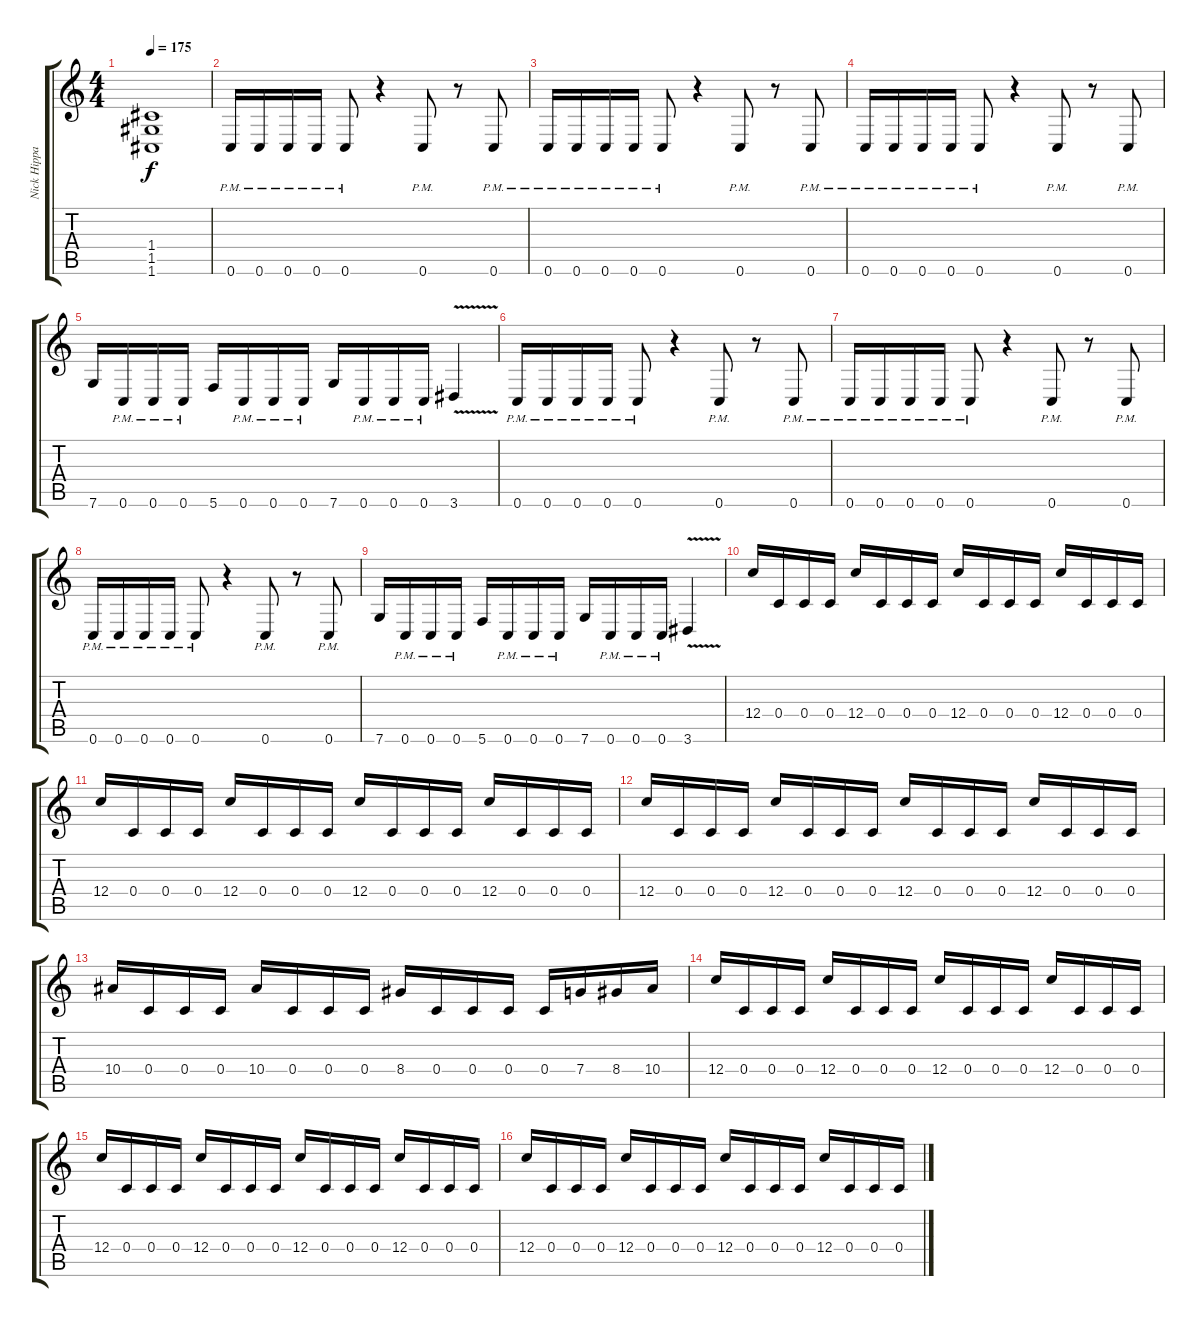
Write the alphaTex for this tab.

\track ("Nick Hippa" "Nick Hippa") {instrument distortionguitar}
\staff {score tabs}
\tuning (D4 A3 F3 C3 G2 C2) {hide}
\ts (4 4)
\tempo 175
\clef g2
\ks c
(1.4 1.5 1.6).1{dy f} |
0.6{pm}.16 0.6{pm}.16 0.6{pm}.16 0.6{pm}.16 0.6{pm}.8 r.4 0.6{pm}.8 r.8 0.6{pm}.8 |
0.6{pm}.16 0.6{pm}.16 0.6{pm}.16 0.6{pm}.16 0.6{pm}.8 r.4 0.6{pm}.8 r.8 0.6{pm}.8 |
0.6{pm}.16 0.6{pm}.16 0.6{pm}.16 0.6{pm}.16 0.6{pm}.8 r.4 0.6{pm}.8 r.8 0.6{pm}.8 |
7.6.16 0.6{pm}.16 0.6{pm}.16 0.6{pm}.16 5.6.16 0.6{pm}.16 0.6{pm}.16 0.6{pm}.16 7.6.16 0.6{pm}.16 0.6{pm}.16 0.6{pm}.16 3.6{v}.4 |
0.6{pm}.16 0.6{pm}.16 0.6{pm}.16 0.6{pm}.16 0.6{pm}.8 r.4 0.6{pm}.8 r.8 0.6{pm}.8 |
0.6{pm}.16 0.6{pm}.16 0.6{pm}.16 0.6{pm}.16 0.6{pm}.8 r.4 0.6{pm}.8 r.8 0.6{pm}.8 |
0.6{pm}.16 0.6{pm}.16 0.6{pm}.16 0.6{pm}.16 0.6{pm}.8 r.4 0.6{pm}.8 r.8 0.6{pm}.8 |
7.6.16 0.6{pm}.16 0.6{pm}.16 0.6{pm}.16 5.6.16 0.6{pm}.16 0.6{pm}.16 0.6{pm}.16 7.6.16 0.6{pm}.16 0.6{pm}.16 0.6{pm}.16 3.6{v}.4 |
12.4.16 0.4.16 0.4.16 0.4.16 12.4.16 0.4.16 0.4.16 0.4.16 12.4.16 0.4.16 0.4.16 0.4.16 12.4.16 0.4.16 0.4.16 0.4.16 |
12.4.16 0.4.16 0.4.16 0.4.16 12.4.16 0.4.16 0.4.16 0.4.16 12.4.16 0.4.16 0.4.16 0.4.16 12.4.16 0.4.16 0.4.16 0.4.16 |
12.4.16 0.4.16 0.4.16 0.4.16 12.4.16 0.4.16 0.4.16 0.4.16 12.4.16 0.4.16 0.4.16 0.4.16 12.4.16 0.4.16 0.4.16 0.4.16 |
10.4.16 0.4.16 0.4.16 0.4.16 10.4.16 0.4.16 0.4.16 0.4.16 8.4.16 0.4.16 0.4.16 0.4.16 0.4.16 7.4.16 8.4.16 10.4.16 |
12.4.16 0.4.16 0.4.16 0.4.16 12.4.16 0.4.16 0.4.16 0.4.16 12.4.16 0.4.16 0.4.16 0.4.16 12.4.16 0.4.16 0.4.16 0.4.16 |
12.4.16 0.4.16 0.4.16 0.4.16 12.4.16 0.4.16 0.4.16 0.4.16 12.4.16 0.4.16 0.4.16 0.4.16 12.4.16 0.4.16 0.4.16 0.4.16 |
12.4.16 0.4.16 0.4.16 0.4.16 12.4.16 0.4.16 0.4.16 0.4.16 12.4.16 0.4.16 0.4.16 0.4.16 12.4.16 0.4.16 0.4.16 0.4.16
